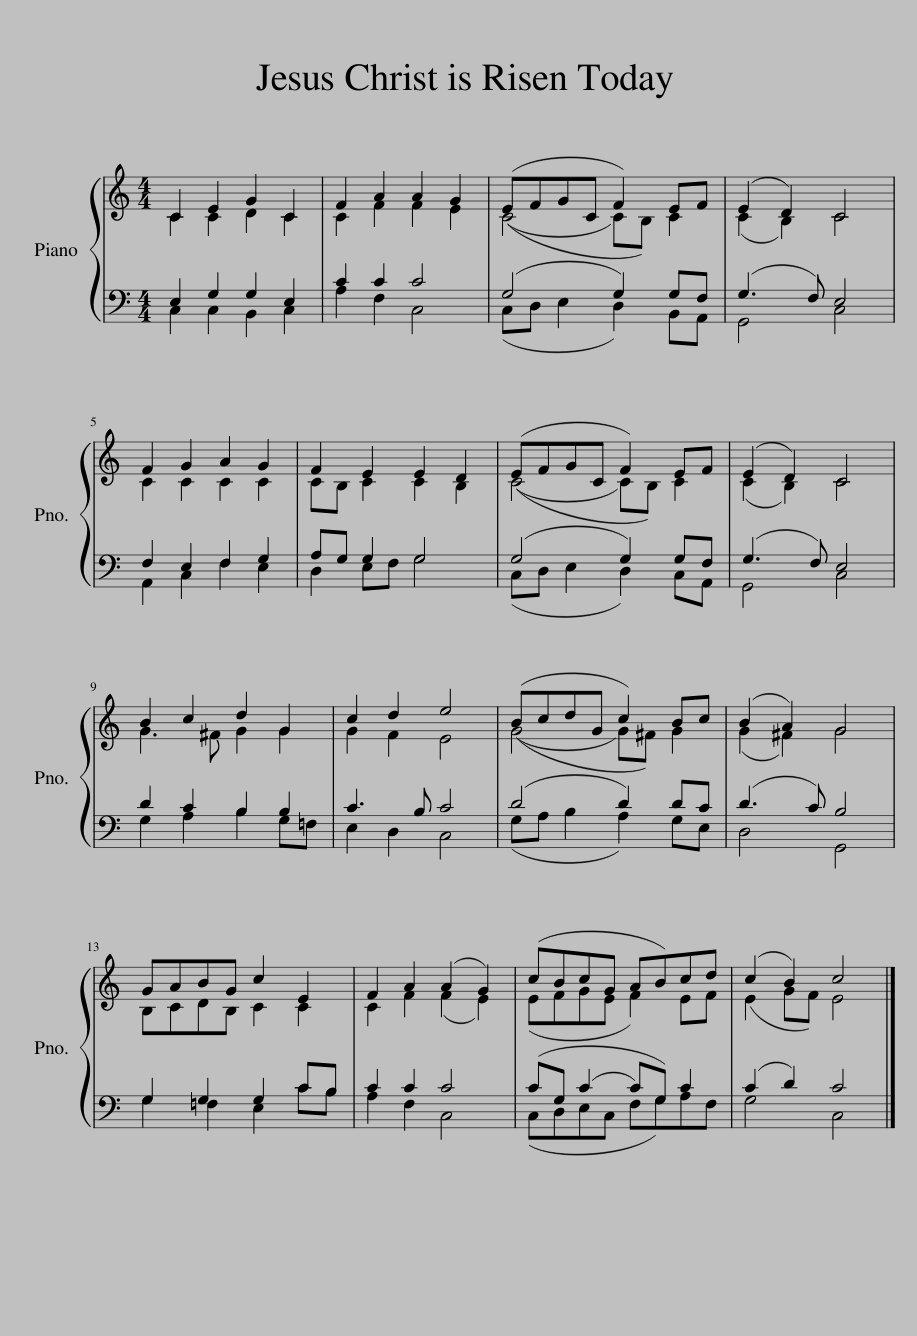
X:1
%%score { ( 1 2 ) | ( 3 4 ) }
L:1/8
M:4/4
I:linebreak $
K:C
V:1 treble
V:2 treble
V:3 bass
V:4 bass
V:1
 C2 E2 G2 C2 | F2 A2 A2 G2 | (EFGC F2) EF | (E2 D2) C4 |$ F2 G2 A2 G2 | %5
 F2 E2 E2 D2 | (EFGC F2) EF | (E2 D2) C4 |$ B2 c2 d2 G2 | c2 d2 e4 | %10
 (BcdG c2) Bc | (B2 A2) G4 |$ GABG c2 E2 | F2 A2 (A2 G2) | (cBcG AB)cd | %15
 (c2 B2) c4 |] %16
V:2
 C2 C2 D2 C2 | C2 F2 F2 E2 | ((C4 C)B,) C2 | (C2 B,2) C4 |$ C2 C2 C2 C2 | %5
 CB, C2 C2 B,2 | ((C4 C)B,) C2 | (C2 B,2) C4 |$ G3 ^F G2 G2 | G2 F2 E4 | %10
 ((G4 G)^F) G2 | (G2 ^F2) G4 |$ B,CDB, C2 C2 | C2 F2 (F2 E2) | (EFGE F2) EF | %15
 (E2 GF) E4 |] %16
V:3
 E,2 G,2 G,2 E,2 | C2 C2 C4 | (G,4 G,2) G,F, | (G,3 F,) E,4 |$ F,2 E,2 F,2 G,2 | %5
 A,G, G,2 G,4 | (G,4 G,2) G,F, | (G,3 F,) E,4 |$ D2 C2 B,2 B,2 | C3 B, C4 | %10
 (D4 D2) DC | (D3 C) B,4 |$ G,2 G,2 G,2 CB, | C2 C2 C4 | (CG, (C2 C)G,) C2 | %15
 (C2 D2) C4 |] %16
V:4
 C,2 C,2 B,,2 C,2 | A,2 F,2 C,4 | (C,D, E,2 D,2) B,,A,, | G,,4 C,4 |$ A,,2 C,2 F,2 E,2 | %5
 D,2 E,F, G,4 | (C,D, E,2 D,2) C,A,, | G,,4 C,4 |$ G,2 A,2 B,2 G,=F, | E,2 D,2 C,4 | %10
 (G,A, B,2 A,2) G,E, | D,4 G,,4 |$ G,2 =F,2 E,2 CB, | A,2 F,2 C,4 | (C,D,E,C, F,G,)A,F, | %15
 G,4 C,4 |] %16
